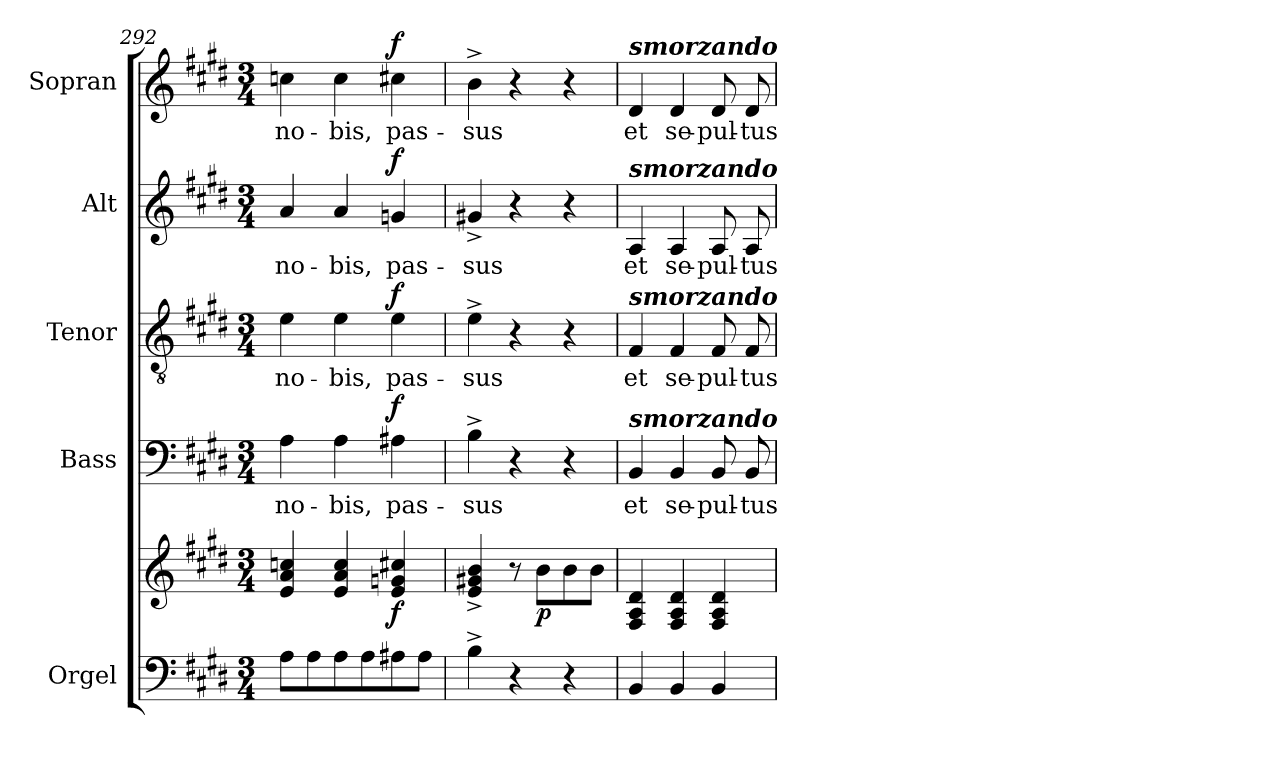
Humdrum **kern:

**kern	**kern	**dynam	**kern	**text	**dynam	**kern	**text	**dynam	**kern	**text	**dynam	**kern	**text	**dynam
*part5	*part5	*part5	*part4	*part4	*part4	*part3	*part3	*part3	*part2	*part2	*part2	*part1	*part1	*part1
*staff6	*staff5	*staff5/6	*staff4	*staff4	*staff4	*staff3	*staff3	*staff3	*staff2	*staff2	*staff2	*staff1	*staff1	*staff1
*I"Orgel	*	*	*I"Bass	*	*	*I"Tenor	*	*	*I"Alt	*	*	*I"Sopran	*	*
*I'Org.	*	*	*I'B.	*	*	*I'T.	*	*	*I'A.	*	*	*I'S.	*	*
*clefF4	*clefG2	*	*clefF4	*	*	*clefGv2	*	*	*clefG2	*	*	*clefG2	*	*
*k[f#c#g#d#]	*k[f#c#g#d#]	*	*k[f#c#g#d#]	*	*	*k[f#c#g#d#]	*	*	*k[f#c#g#d#]	*	*	*k[f#c#g#d#]	*	*
*E:	*E:	*	*E:	*	*	*E:	*	*	*E:	*	*	*E:	*	*
*M3/4	*M3/4	*	*M3/4	*	*	*M3/4	*	*	*M3/4	*	*	*M3/4	*	*
=292	=292	=292	=292	=292	=292	=292	=292	=292	=292	=292	=292	=292	=292	=292
!	!	!	!	!LO:LY:b	!	!	!LO:LY:b	!	!	!LO:LY:b	!	!	!LO:LY:b	!
8A\L	4e/ 4a/ 4ccn/	.	4A\	no-	.	4e\	no-	.	4a/	no-	.	4ccn\	no-	.
8A\	.	.	.	.	.	.	.	.	.	.	.	.	.	.
!	!	!	!	!LO:LY:b	!	!	!LO:LY:b	!	!	!LO:LY:b	!	!	!LO:LY:b	!
8A\	4e/ 4a/ 4cc/	.	4A\	-bis,	.	4e\	-bis,	.	4a/	-bis,	.	4cc\	-bis,	.
8A\	.	.	.	.	.	.	.	.	.	.	.	.	.	.
!	!	!LO:DY:b	!	!LO:LY:b	!LO:DY:a	!	!LO:LY:b	!LO:DY:a	!	!LO:LY:b	!LO:DY:a	!	!LO:LY:b	!LO:DY:a
8A#X\	4e/ 4gn/ 4cc#X/	f	4A#X\	pas-	f	4e\	pas-	f	4gn/	pas-	f	4cc#X\	pas-	f
8A#\J	.	.	.	.	.	.	.	.	.	.	.	.	.	.
=293	=293	=293	=293	=293	=293	=293	=293	=293	=293	=293	=293	=293	=293	=293
!	!	!	!	!LO:LY:b	!	!	!LO:LY:b	!	!	!LO:LY:b	!	!	!LO:LY:b	!
4B^>\	4e/^< 4g#X/^< 4b/^<	.	4B^>\	-sus	.	4e^>\	-sus	.	4g#X^>/	-sus	.	4b^>\	-sus	.
4r	8r	.	4r	.	.	4r	.	.	4r	.	.	4r	.	.
!	!	!LO:DY:b	!	!	!	!	!	!	!	!	!	!	!	!
.	8b\L	p	.	.	.	.	.	.	.	.	.	.	.	.
4r	8b\	.	4r	.	.	4r	.	.	4r	.	.	4r	.	.
.	8b\J	.	.	.	.	.	.	.	.	.	.	.	.	.
=294	=294	=294	=294	=294	=294	=294	=294	=294	=294	=294	=294	=294	=294	=294
!	!	!	!	!	!	!	!	!	!	!	!	!LO:TX:a:Bi:t=smorzando	!	!
!	!	!	!	!	!	!	!	!	!LO:TX:a:Bi:t=smorzando	!	!	!	!	!
!	!	!	!	!	!	!LO:TX:a:Bi:t=smorzando	!	!	!	!	!	!	!	!
!	!	!	!LO:TX:a:Bi:t=smorzando	!	!	!	!	!	!	!	!	!	!	!
!	!	!	!	!LO:LY:b	!	!	!LO:LY:b	!	!	!LO:LY:b	!	!	!LO:LY:b	!
4BB/	4F#/ 4A/ 4d#/	.	4BB/	et	.	4F#/	et	.	4A/	et	.	4d#/	et	.
!	!	!	!	!LO:LY:b	!	!	!LO:LY:b	!	!	!LO:LY:b	!	!	!LO:LY:b	!
4BB/	4F#/ 4A/ 4d#/	.	4BB/	se-	.	4F#/	se-	.	4A/	se-	.	4d#/	se-	.
!	!	!	!	!LO:LY:b	!	!	!LO:LY:b	!	!	!LO:LY:b	!	!	!LO:LY:b	!
4BB/	4F#/ 4A/ 4d#/	.	8BB/	-pul-	.	8F#/	-pul-	.	8A/	-pul-	.	8d#/	-pul-	.
!	!	!	!	!LO:LY:b	!	!	!LO:LY:b	!	!	!LO:LY:b	!	!	!LO:LY:b	!
.	.	.	8BB/	-tus	.	8F#/	-tus	.	8A/	-tus	.	8d#/	-tus	.
=	=	=	=	=	=	=	=	=	=	=	=	=	=	=
*-	*-	*-	*-	*-	*-	*-	*-	*-	*-	*-	*-	*-	*-	*-
